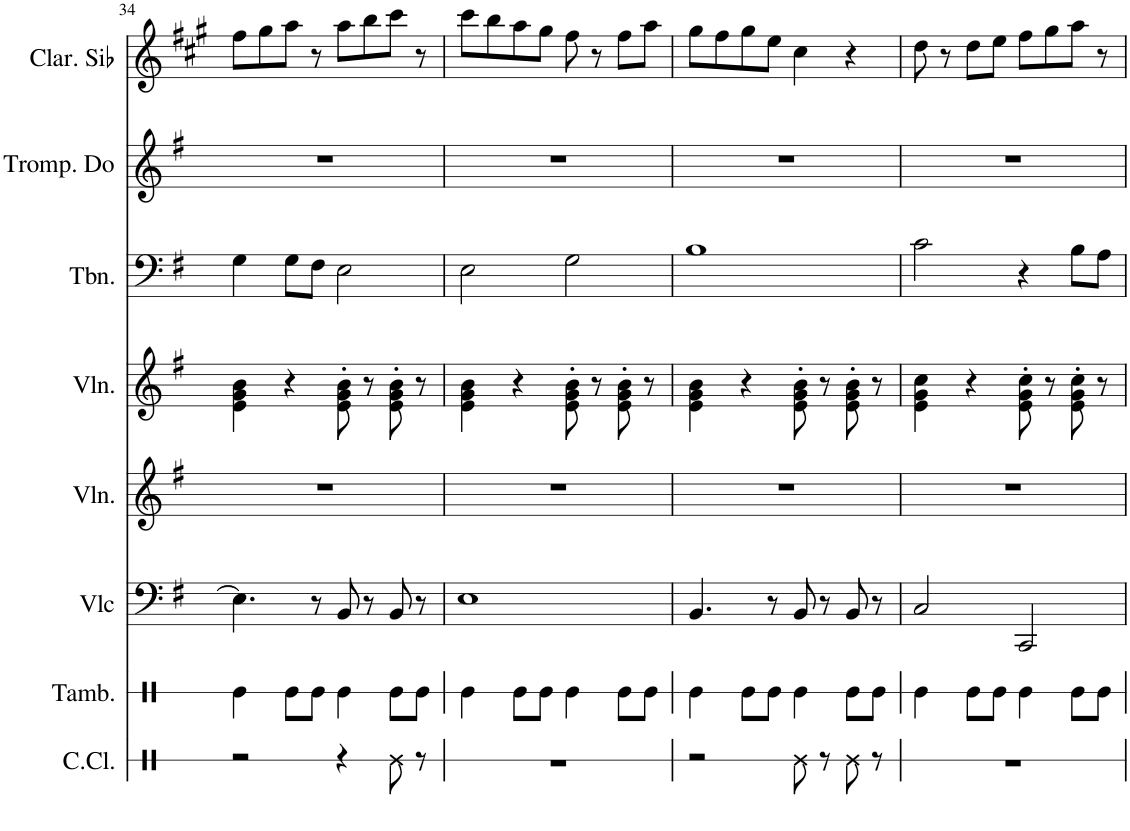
**kern	**kern	**kern	**kern	**kern	**kern	**kern	**kern
*part8	*part7	*part6	*part5	*part4	*part3	*part2	*part1
*staff8	*staff7	*staff6	*staff5	*staff4	*staff3	*staff2	*staff1
*I"Caisse claire	*I"Tambourin	*I"Violoncelle	*I"Violon	*I"Violon	*I"Trombone	*I"Trompette en Do	*I"Clarinette en Sib
*I'C.Cl.	*I'Tamb.	*I'Vlc	*I'Vln.	*I'Vln.	*I'Tbn.	*I'Tromp. Do	*I'Clar. Sib
!!LO:PB:g=z
*clefX	*clefX	*clefF4	*clefG2	*clefG2	*clefF4	*clefG2	*clefG2
*	*	*	*	*	*	*Trd1c2	*Trd1c2
*k[]	*k[]	*k[f#]	*k[f#]	*k[f#]	*k[f#]	*k[f#]	*k[f#c#g#]
*M4/4	*M4/4	*M4/4	*M4/4	*M4/4	*M4/4	*M4/4	*M4/4
=34	=34	=34	=34	=34	=34	=34	=34
2r	4Re\	4.E\]	1r	4e\ 4g\ 4b\	4G\	1r	8ff#\L
.	.	.	.	.	.	.	8gg#\
.	8Re\L	.	.	4r	8G\L	.	8aa\J
.	8Re\J	8r	.	.	8F#\J	.	8r
4r	4Re\	8BB/	.	8e\' 8g\' 8b\'	2E\	.	8aa\L
.	.	8r	.	8r	.	.	8bb\
8Re\	8Re\L	8BB/	.	8e\' 8g\' 8b\'	.	.	8ccc#\J
8r	8Re\J	8r	.	8r	.	.	8r
=35	=35	=35	=35	=35	=35	=35	=35
1r	4Re\	1E	1r	4e\ 4g\ 4b\	2E\	1r	8ccc#\L
.	.	.	.	.	.	.	8bb\
.	8Re\L	.	.	4r	.	.	8aa\
.	8Re\J	.	.	.	.	.	8gg#\J
.	4Re\	.	.	8e\' 8g\' 8b\'	2G\	.	8ff#\
.	.	.	.	8r	.	.	8r
.	8Re\L	.	.	8e\' 8g\' 8b\'	.	.	8ff#\L
.	8Re\J	.	.	8r	.	.	8aa\J
=36	=36	=36	=36	=36	=36	=36	=36
2r	4Re\	4.BB/	1r	4e\ 4g\ 4b\	1B	1r	8gg#\L
.	.	.	.	.	.	.	8ff#\
.	8Re\L	.	.	4r	.	.	8gg#\
.	8Re\J	8r	.	.	.	.	8ee\J
8Re\	4Re\	8BB/	.	8e\' 8g\' 8b\'	.	.	4cc#\
8r	.	8r	.	8r	.	.	.
8Re\	8Re\L	8BB/	.	8e\' 8g\' 8b\'	.	.	4r
8r	8Re\J	8r	.	8r	.	.	.
=37	=37	=37	=37	=37	=37	=37	=37
1r	4Re\	2C/	1r	4e\ 4g\ 4cc\	2c\	1r	8dd\
.	.	.	.	.	.	.	8r
.	8Re\L	.	.	4r	.	.	8dd\L
.	8Re\J	.	.	.	.	.	8ee\J
.	4Re\	2CC/	.	8e\' 8g\' 8cc\'	4r	.	8ff#\L
.	.	.	.	8r	.	.	8gg#\
.	8Re\L	.	.	8e\' 8g\' 8cc\'	8B\L	.	8aa\J
.	8Re\J	.	.	8r	8A\J	.	8r
=	=	=	=	=	=	=	=
*-	*-	*-	*-	*-	*-	*-	*-
